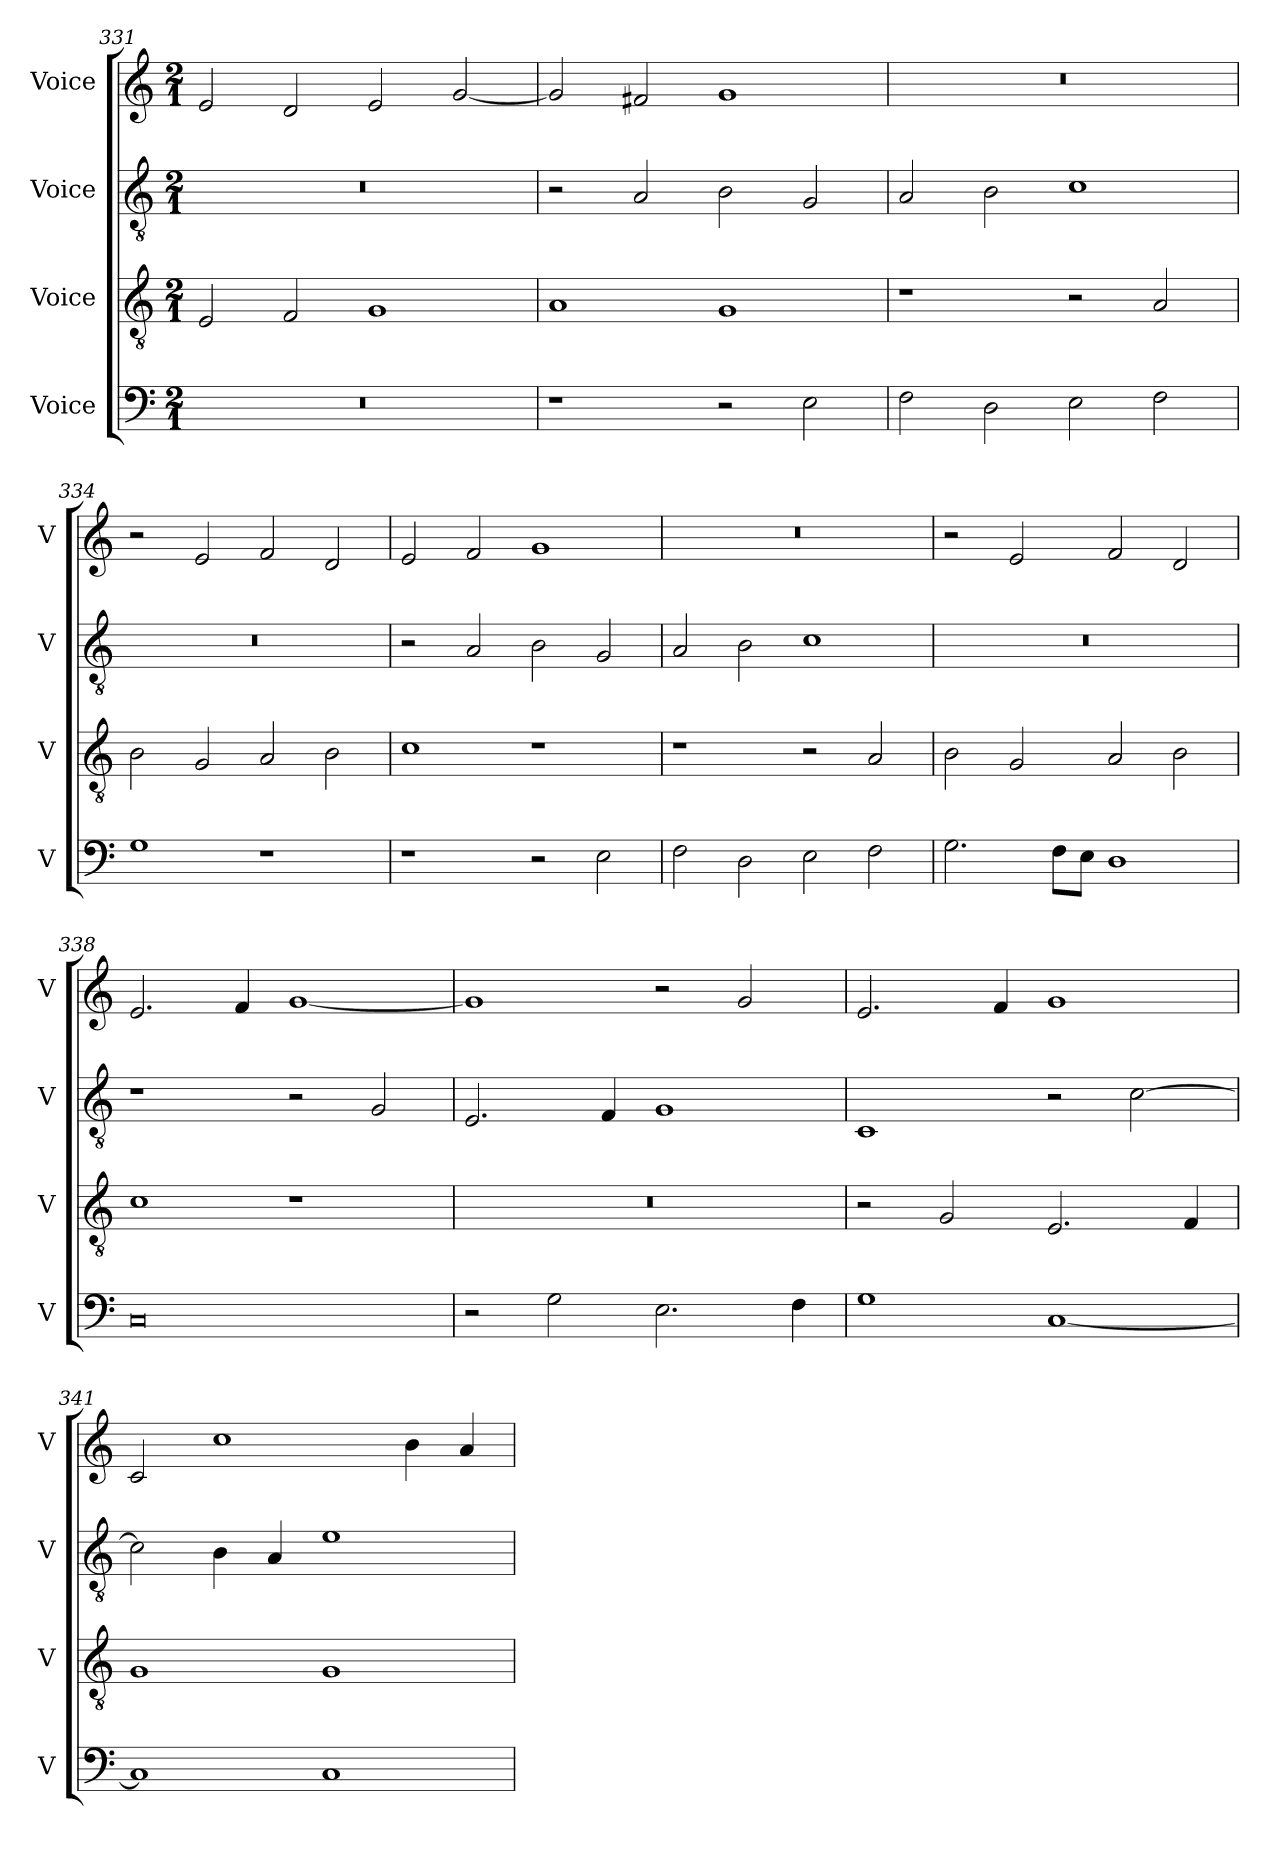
**kern	**kern	**kern	**kern
*part4	*part3	*part2	*part1
*staff4	*staff3	*staff2	*staff1
*I"Voice	*I"Voice	*I"Voice	*I"Voice
*I'V	*I'V	*I'V	*I'V
*clefF4	*clefGv2	*clefGv2	*clefG2
*k[]	*k[]	*k[]	*k[]
*M2/1	*M2/1	*M2/1	*M2/1
=331	=331	=331	=331
0r	2E/	0r	2e/
.	2F/	.	2d/
.	1G	.	2e/
.	.	.	[2g/
!!LO:LB:g=z
=332	=332	=332	=332
1r	1A	2r	2g/]
.	.	2A/	2f#X/
2r	1G	2B\	1g
2E\	.	2G/	.
=333	=333	=333	=333
2F\	1r	2A/	0r
2D\	.	2B\	.
2E\	2r	1c	.
2F\	2A/	.	.
=334	=334	=334	=334
1G	2B\	0r	2r
.	2G/	.	2e/
1r	2A/	.	2f/
.	2B\	.	2d/
=335	=335	=335	=335
1r	1c	2r	2e/
.	.	2A/	2f/
2r	1r	2B\	1g
2E\	.	2G/	.
=336	=336	=336	=336
2F\	1r	2A/	0r
2D\	.	2B\	.
2E\	2r	1c	.
2F\	2A/	.	.
=337	=337	=337	=337
2.G\	2B\	0r	2r
.	2G/	.	2e/
8F\L	.	.	.
8E\J	.	.	.
1D	2A/	.	2f/
.	2B\	.	2d/
=338	=338	=338	=338
0C	1c	1r	2.e/
.	.	.	4f/
.	1r	2r	[1g
.	.	2G/	.
!!LO:LB:g=z
=339	=339	=339	=339
2r	0r	2.E/	1g]
2G\	.	.	.
.	.	4F/	.
2.E\	.	1G	2r
.	.	.	2g/
4F\	.	.	.
=340	=340	=340	=340
1G	2r	1C	2.e/
.	2G/	.	.
.	.	.	4f/
[1C	2.E/	2r	1g
.	.	[2c\	.
.	4F/	.	.
=341	=341	=341	=341
1C]	1G	2c\]	2c/
.	.	4B\	1cc
.	.	4A/	.
1C	1G	1e	.
.	.	.	4b\
.	.	.	4a/
=	=	=	=
*-	*-	*-	*-
